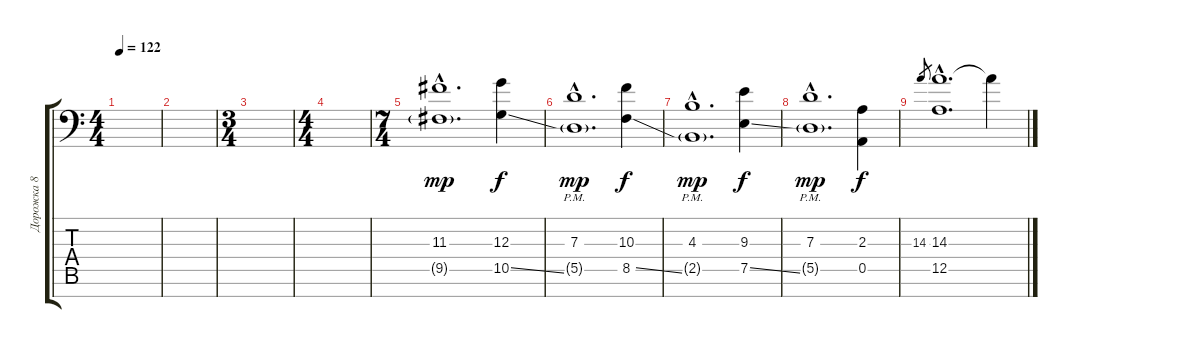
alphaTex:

\track ("Дорожка 8" "Дорожка 8") {instrument pad8sweep}
\staff {score tabs}
\tuning (E4 B3 G3 D3 A2 E2 A1) {hide}
\ts (4 4)
\tempo 122
\clef f4
\ks c
|
|
\ts (3 4)
|
\ts (4 4)
|
\ts (7 4)
(11.3{hac} 9.5{g hac}).1{d dy mp} (12.3 10.5{ss}).4{dy f} |
(7.3{hac} 5.5{g hac pm}).1{d dy mp} (10.3 8.5{ss}).4{dy f} |
(4.3{hac} 2.5{g hac pm}).1{d dy mp} (9.3 7.5{ss}).4{dy f} |
(7.3{hac} 5.5{g hac pm}).1{d dy mp} (2.3 0.5).4{dy f} |
14.3.8{gr} (14.3{hac} 12.5{hac}).1{d} 14.3{t}.4
